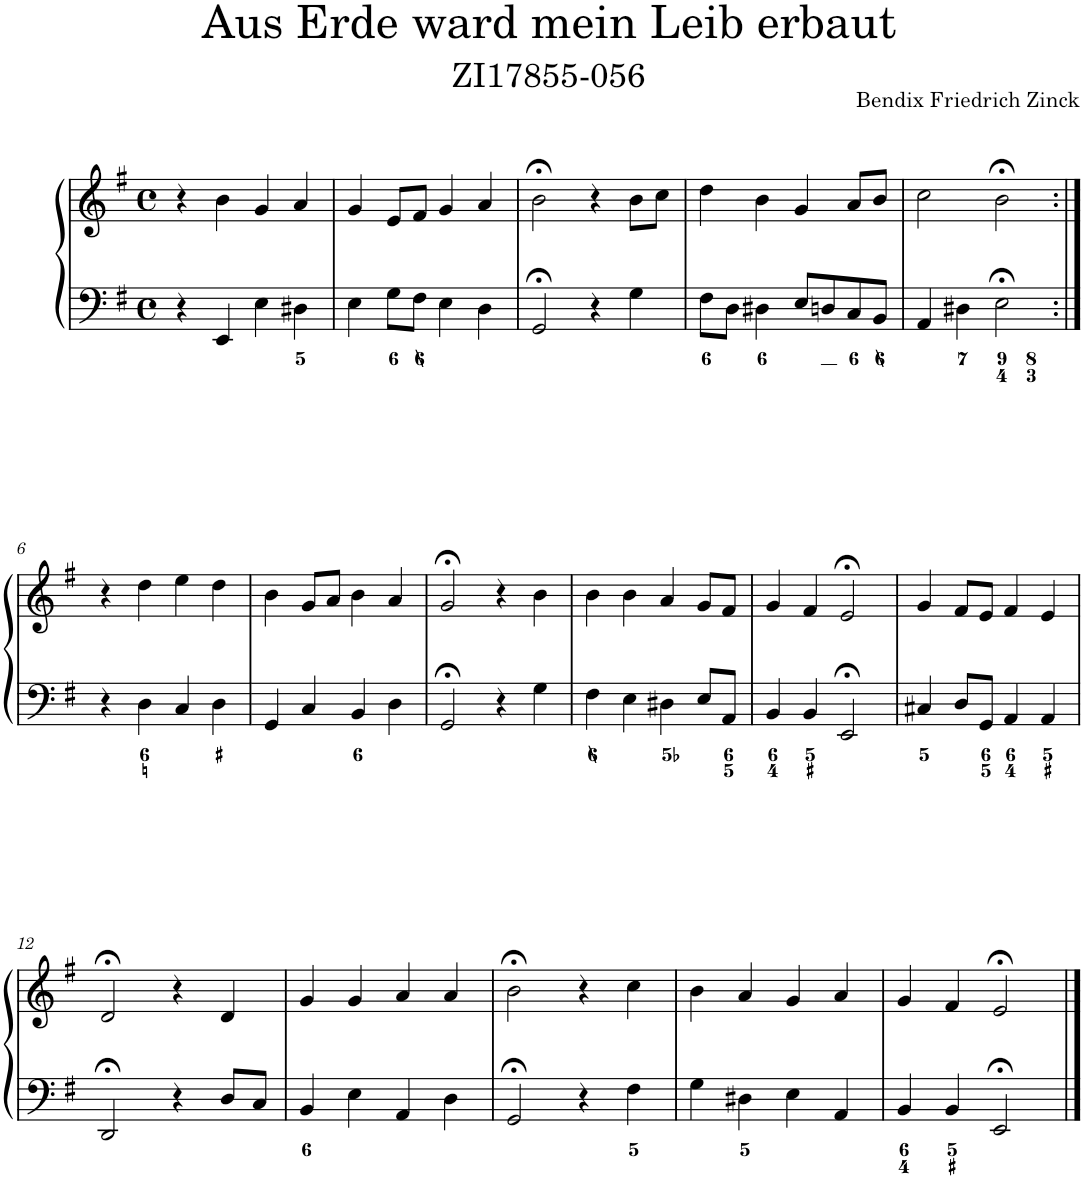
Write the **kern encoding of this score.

**kern	**kern
*part1	*part1
*staff2	*staff1
*I"Piano	*
*I'Pno.	*
*clefF4	*clefG2
*k[f#]	*k[f#]
*M4/4	*M4/4
*met(c)	*met(c)
=1	=1
4r	4r
4EE/	4b\
4E\	4g/
4D#X\	4a/
=2	=2
4E\	4g/
8G\L	8e/L
8F#\J	8f#/J
4E\	4g/
4D\	4a/
=3	=3
2GG;</	2b;<\
4r	4r
4G\	8b\L
.	8cc\J
=4	=4
8F#\L	4dd\
8D\J	.
4D#X\	4b\
8E/L	4g/
8Dn/	.
8C/	8a/L
8BB/J	8b/J
=5	=5
4AA/	2cc\
4D#X\	.
2E;<\	2b;<\
!!LO:LB:g=z
=6:|!	=6:|!
4r	4r
4D\	4dd\
4C/	4ee\
4D\	4dd\
=7	=7
4GG/	4b\
4C/	8g/L
.	8a/J
4BB/	4b\
4D\	4a/
=8	=8
2GG;</	2g;</
4r	4r
4G\	4b\
=9	=9
4F#\	4b\
4E\	4b\
4D#X\	4a/
8E/L	8g/L
8AA/J	8f#/J
=10	=10
4BB/	4g/
4BB/	4f#/
2EE;</	2e;</
=11	=11
4C#X/	4g/
8D/L	8f#/L
8GG/J	8e/J
4AA/	4f#/
4AA/	4e/
!!LO:LB:g=z
=12	=12
2DD;</	2d;</
4r	4r
8D/L	4d/
8C/J	.
=13	=13
4BB/	4g/
4E\	4g/
4AA/	4a/
4D\	4a/
=14	=14
2GG;</	2b;<\
4r	4r
4F#\	4cc\
=15	=15
4G\	4b\
4D#X\	4a/
4E\	4g/
4AA/	4a/
=16	=16
4BB/	4g/
4BB/	4f#/
2EE;</	2e;</
==	==
*-	*-
